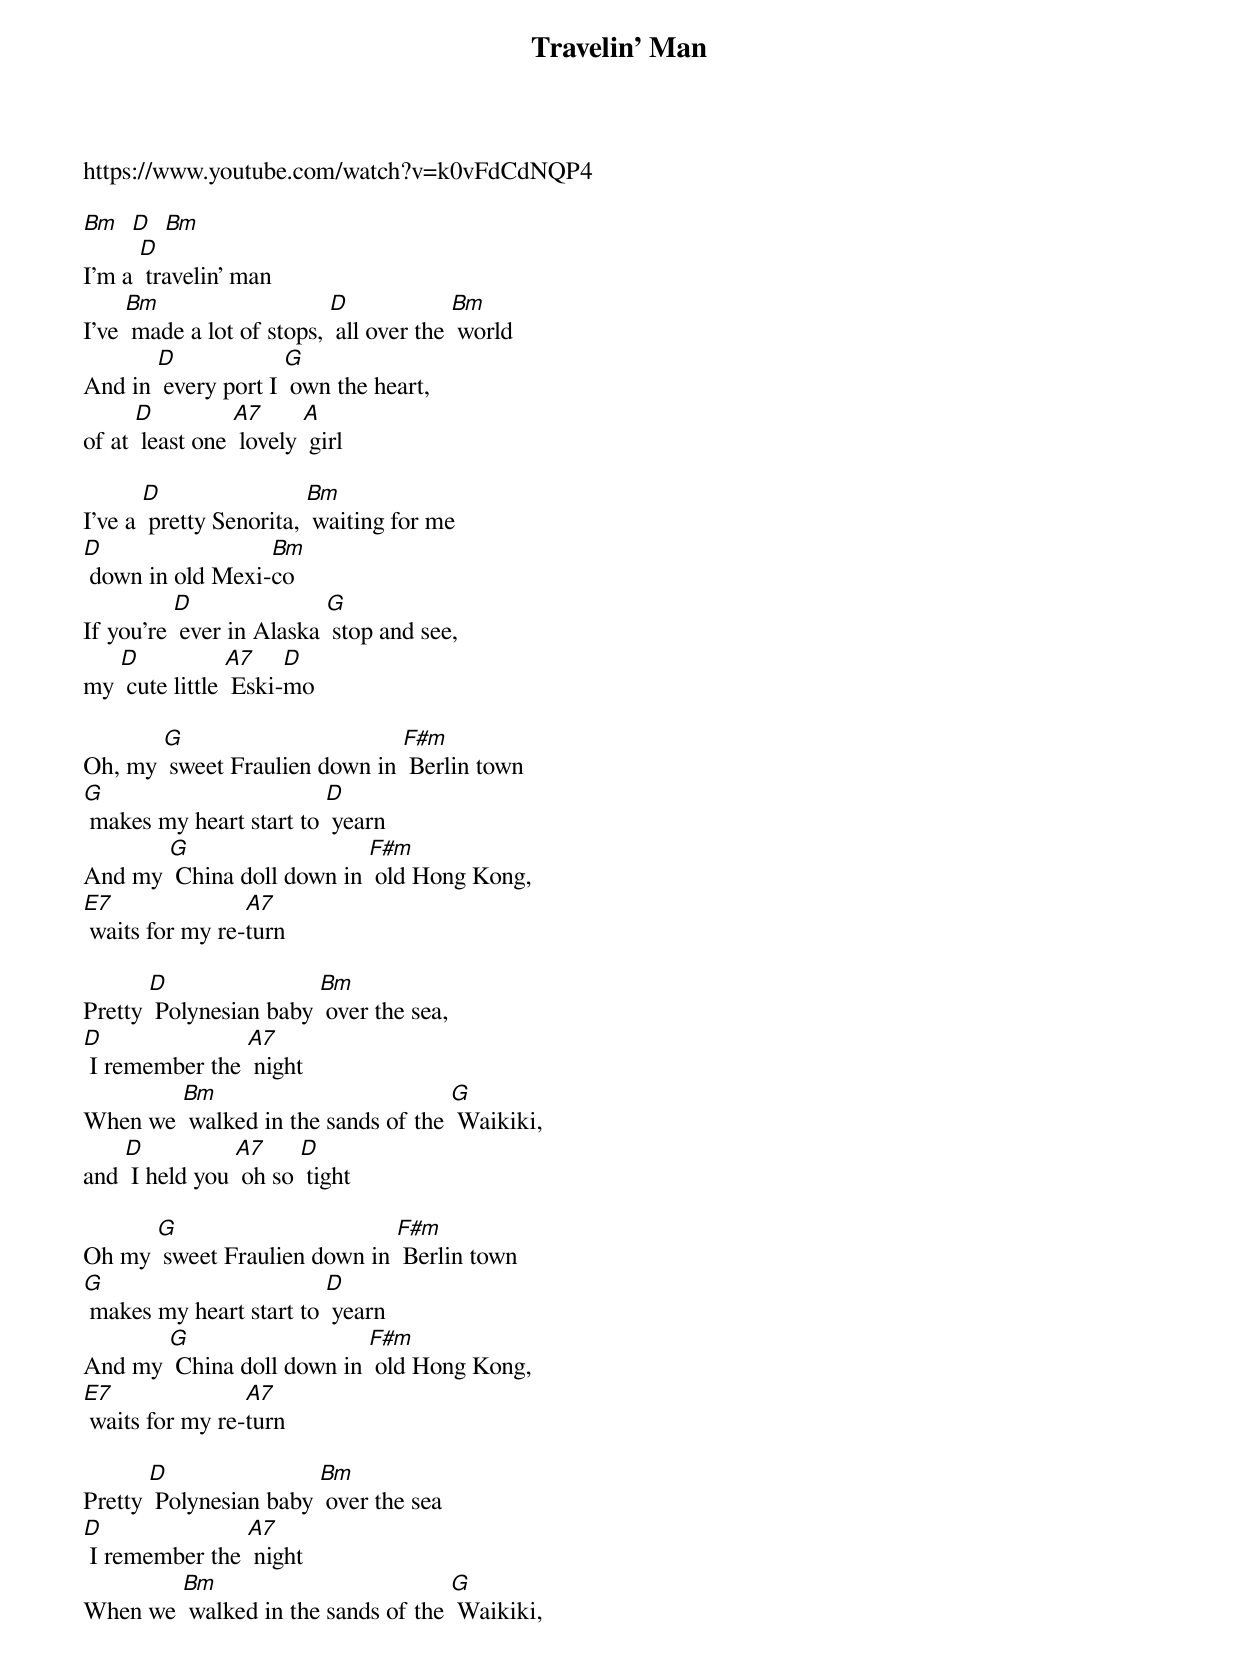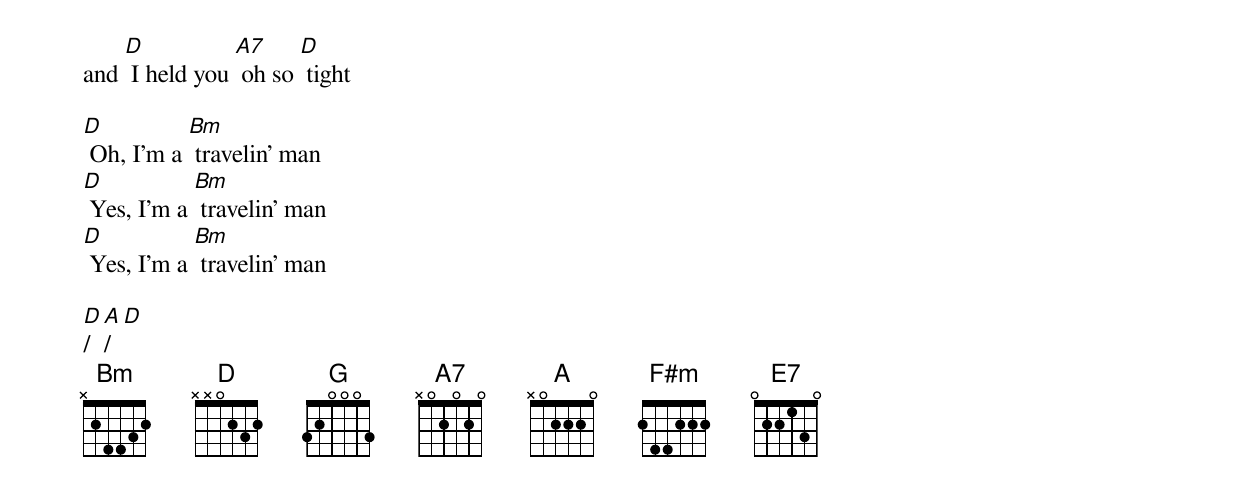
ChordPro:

{t:Travelin' Man}
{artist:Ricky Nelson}
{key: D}
https://www.youtube.com/watch?v=k0vFdCdNQP4

[Bm]  [D]  [Bm]
I'm a [D] travelin' man
I've [Bm] made a lot of stops, [D] all over the [Bm] world
And in [D] every port I [G] own the heart,
of at [D] least one [A7] lovely [A] girl

I've a [D] pretty Senorita, [Bm] waiting for me
[D] down in old Mexi-[Bm]co
If you're [D] ever in Alaska [G] stop and see,
my [D] cute little [A7] Eski-[D]mo

Oh, my [G] sweet Fraulien down in [F#m] Berlin town
[G] makes my heart start to [D] yearn
And my [G] China doll down in [F#m] old Hong Kong,
[E7] waits for my re-[A7]turn

Pretty [D] Polynesian baby [Bm] over the sea,
[D] I remember the [A7] night
When we [Bm] walked in the sands of the [G] Waikiki,
and [D] I held you [A7] oh so [D] tight

Oh my [G] sweet Fraulien down in [F#m] Berlin town
[G] makes my heart start to [D] yearn
And my [G] China doll down in [F#m] old Hong Kong,
[E7] waits for my re-[A7]turn

Pretty [D] Polynesian baby [Bm] over the sea
[D] I remember the [A7] night
When we [Bm] walked in the sands of the [G] Waikiki,
and [D] I held you [A7] oh so [D] tight

[D] Oh, I'm a [Bm] travelin' man
[D] Yes, I'm a [Bm] travelin' man
[D] Yes, I'm a [Bm] travelin' man

[D]/ [A]/ [D]
